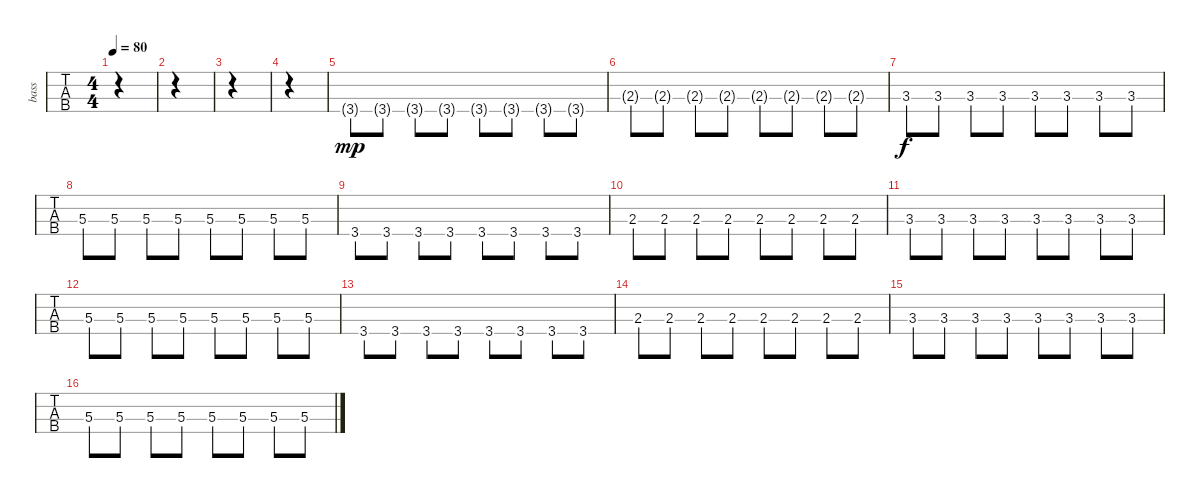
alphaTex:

\track ("bass" "bass") {instrument acousticguitarnylon}
\staff {tabs}
\tuning (G2 D2 A1 E1) {hide}
\ts (4 4)
\tempo 80
\clef f4
\ks c
|
|
|
|
3.4{g}.8{dy mp} 3.4{g}.8 3.4{g}.8 3.4{g}.8 3.4{g}.8 3.4{g}.8 3.4{g}.8 3.4{g}.8 |
2.3{g}.8 2.3{g}.8 2.3{g}.8 2.3{g}.8 2.3{g}.8 2.3{g}.8 2.3{g}.8 2.3{g}.8 |
3.3.8{dy f} 3.3.8 3.3.8 3.3.8 3.3.8 3.3.8 3.3.8 3.3.8 |
5.3.8 5.3.8 5.3.8 5.3.8 5.3.8 5.3.8 5.3.8 5.3.8 |
3.4.8 3.4.8 3.4.8 3.4.8 3.4.8 3.4.8 3.4.8 3.4.8 |
2.3.8 2.3.8 2.3.8 2.3.8 2.3.8 2.3.8 2.3.8 2.3.8 |
3.3.8 3.3.8 3.3.8 3.3.8 3.3.8 3.3.8 3.3.8 3.3.8 |
5.3.8 5.3.8 5.3.8 5.3.8 5.3.8 5.3.8 5.3.8 5.3.8 |
3.4.8 3.4.8 3.4.8 3.4.8 3.4.8 3.4.8 3.4.8 3.4.8 |
2.3.8 2.3.8 2.3.8 2.3.8 2.3.8 2.3.8 2.3.8 2.3.8 |
3.3.8 3.3.8 3.3.8 3.3.8 3.3.8 3.3.8 3.3.8 3.3.8 |
5.3.8 5.3.8 5.3.8 5.3.8 5.3.8 5.3.8 5.3.8 5.3.8
